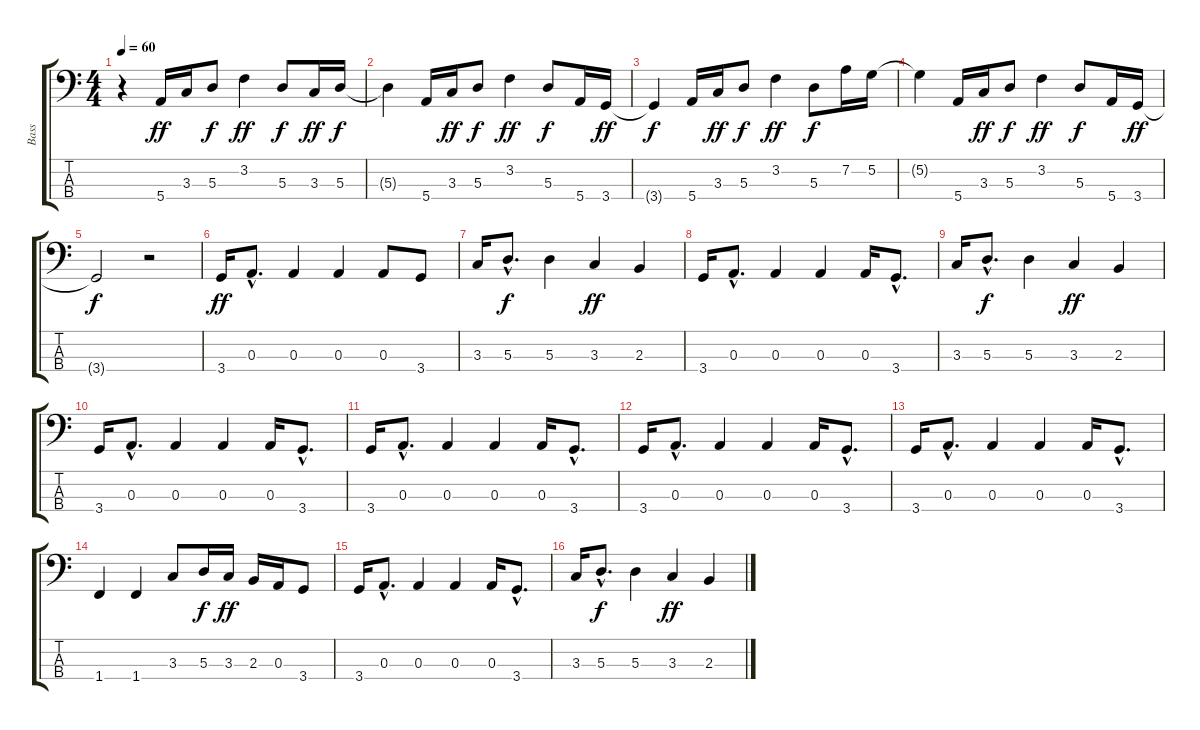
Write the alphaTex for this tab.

\track ("Bass" "Bass") {instrument electricbasspick}
\staff {score tabs}
\tuning (G2 D2 A1 E1) {hide}
\ts (4 4)
\tempo 60
\clef f4
\ks c
r.4{dy ff instrument electricbasspick} 5.4.16 3.3.16 5.3.8{dy f} 3.2.4{dy ff} 5.3.8{dy f} 3.3.16{dy ff} 5.3.16{dy f} |
5.3{t}.4 5.4.16 3.3.16{dy ff} 5.3.8{dy f} 3.2.4{dy ff} 5.3.8{dy f} 5.4.16 3.4.16{dy ff} |
3.4{t}.4{dy f} 5.4.16 3.3.16{dy ff} 5.3.8{dy f} 3.2.4{dy ff} 5.3.8{dy f} 7.2.16 5.2.16 |
5.2{t}.4 5.4.16 3.3.16{dy ff} 5.3.8{dy f} 3.2.4{dy ff} 5.3.8{dy f} 5.4.16 3.4.16{dy ff} |
3.4{t}.2{dy f} r.2 |
3.4.16{dy ff} 0.3{hac}.8{d} 0.3.4 0.3.4 0.3.8 3.4.8 |
3.3.16 5.3{hac}.8{d dy f} 5.3.4 3.3.4{dy ff} 2.3.4 |
3.4.16 0.3{hac}.8{d} 0.3.4 0.3.4 0.3.16 3.4{hac}.8{d} |
3.3.16 5.3{hac}.8{d dy f} 5.3.4 3.3.4{dy ff} 2.3.4 |
3.4.16 0.3{hac}.8{d} 0.3.4 0.3.4 0.3.16 3.4{hac}.8{d} |
3.4.16 0.3{hac}.8{d} 0.3.4 0.3.4 0.3.16 3.4{hac}.8{d} |
3.4.16 0.3{hac}.8{d} 0.3.4 0.3.4 0.3.16 3.4{hac}.8{d} |
3.4.16 0.3{hac}.8{d} 0.3.4 0.3.4 0.3.16 3.4{hac}.8{d} |
1.4.4 1.4.4 3.3.8 5.3.16{dy f} 3.3.16{dy ff} 2.3.16 0.3.16 3.4.8 |
3.4.16 0.3{hac}.8{d} 0.3.4 0.3.4 0.3.16 3.4{hac}.8{d} |
3.3.16 5.3{hac}.8{d dy f} 5.3.4 3.3.4{dy ff} 2.3.4
